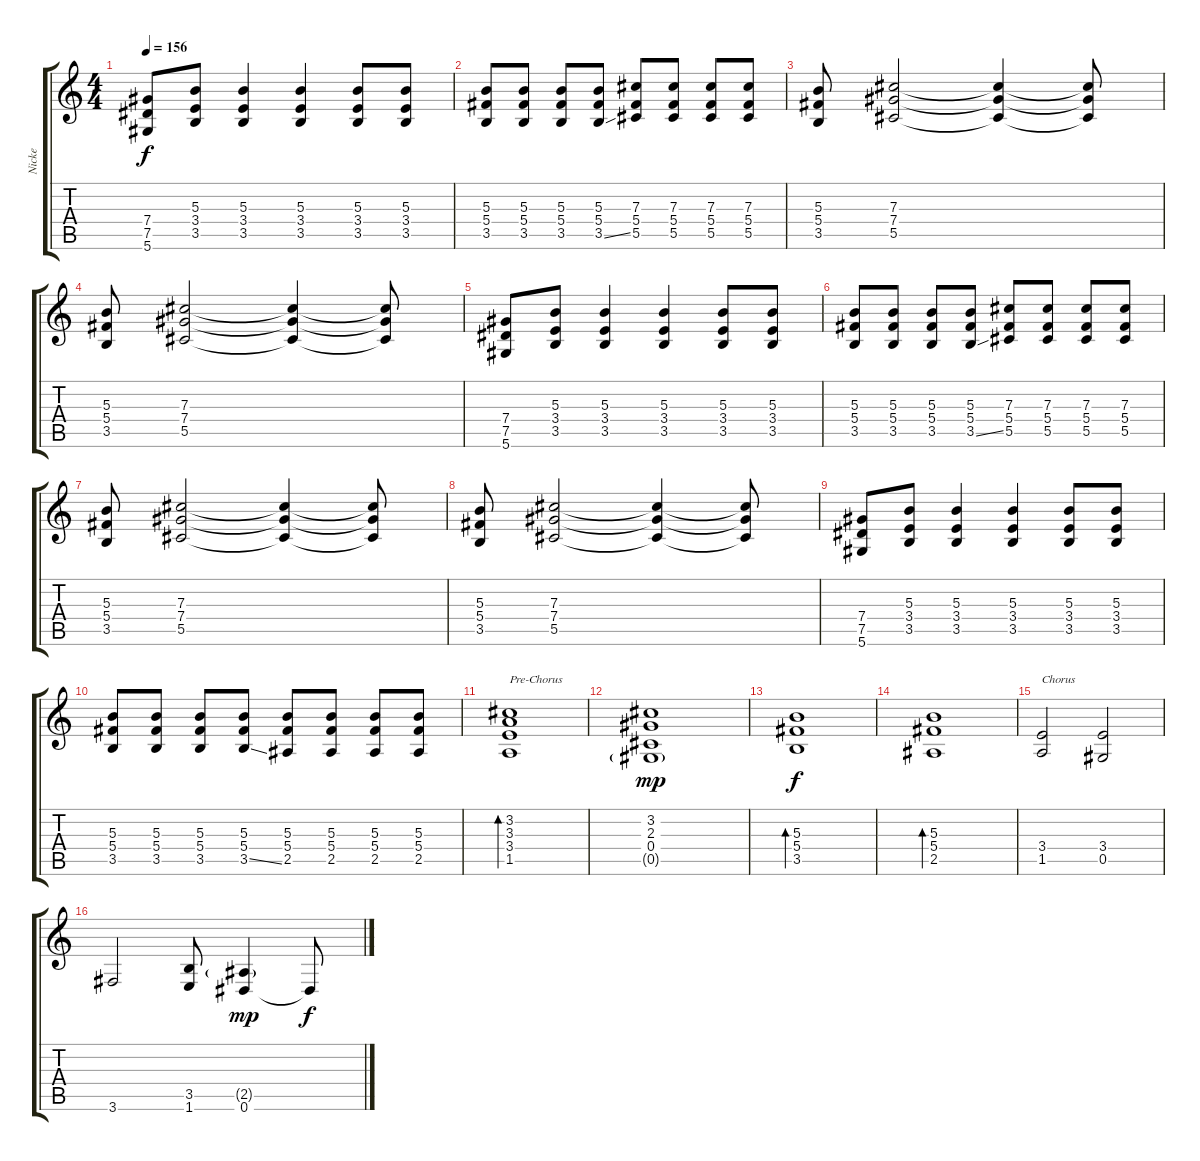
\track ("Nicke" "Nicke") {instrument distortionguitar}
\staff {score tabs}
\tuning (Eb4 Bb3 Gb3 Db3 Ab2 Eb2) {hide}
\ts (4 4)
\tempo 156
\clef g2
\ks c
(7.4 7.5 5.6).8{dy f} (5.3 3.4 3.5).8 (5.3 3.4 3.5).4 (5.3 3.4 3.5).4 (5.3 3.4 3.5).8 (5.3 3.4 3.5).8 |
(5.3 5.4 3.5).8 (5.3 5.4 3.5).8 (5.3 5.4 3.5).8 (5.3 5.4 3.5{ss}).8 (7.3 5.4 5.5).8 (7.3 5.4 5.5).8 (7.3 5.4 5.5).8 (7.3 5.4 5.5).8 |
(5.3 5.4 3.5).8 (7.3 7.4 5.5).2 (7.3{t} 7.4{t} 5.5{t}).4 (7.3{t} 7.4{t} 5.5{t}).8 |
(5.3 5.4 3.5).8 (7.3 7.4 5.5).2 (7.3{t} 7.4{t} 5.5{t}).4 (7.3{t} 7.4{t} 5.5{t}).8 |
(7.4 7.5 5.6).8 (5.3 3.4 3.5).8 (5.3 3.4 3.5).4 (5.3 3.4 3.5).4 (5.3 3.4 3.5).8 (5.3 3.4 3.5).8 |
(5.3 5.4 3.5).8 (5.3 5.4 3.5).8 (5.3 5.4 3.5).8 (5.3 5.4 3.5{ss}).8 (7.3 5.4 5.5).8 (7.3 5.4 5.5).8 (7.3 5.4 5.5).8 (7.3 5.4 5.5).8 |
(5.3 5.4 3.5).8 (7.3 7.4 5.5).2 (7.3{t} 7.4{t} 5.5{t}).4 (7.3{t} 7.4{t} 5.5{t}).8 |
(5.3 5.4 3.5).8 (7.3 7.4 5.5).2 (7.3{t} 7.4{t} 5.5{t}).4 (7.3{t} 7.4{t} 5.5{t}).8 |
(7.4 7.5 5.6).8 (5.3 3.4 3.5).8 (5.3 3.4 3.5).4 (5.3 3.4 3.5).4 (5.3 3.4 3.5).8 (5.3 3.4 3.5).8 |
(5.3 5.4 3.5).8 (5.3 5.4 3.5).8 (5.3 5.4 3.5).8 (5.3 5.4 3.5{ss}).8 (5.3 5.4 2.5).8 (5.3 5.4 2.5).8 (5.3 5.4 2.5).8 (5.3 5.4 2.5).8 |
(3.2 3.3 3.4 1.5).1{bd 120 txt "Pre-Chorus"} |
(3.2 2.3 0.4 0.5{g}).1{dy mp} |
(5.3 5.4 3.5).1{bd 60 dy f} |
(5.3 5.4 2.5).1{bd 120} |
(3.4 1.5).2{txt "Chorus"} (3.4 0.5).2 |
3.6.2 (3.5 1.6).8 (2.5{g} 0.6).4{dy mp} 0.6{t}.8{dy f}
